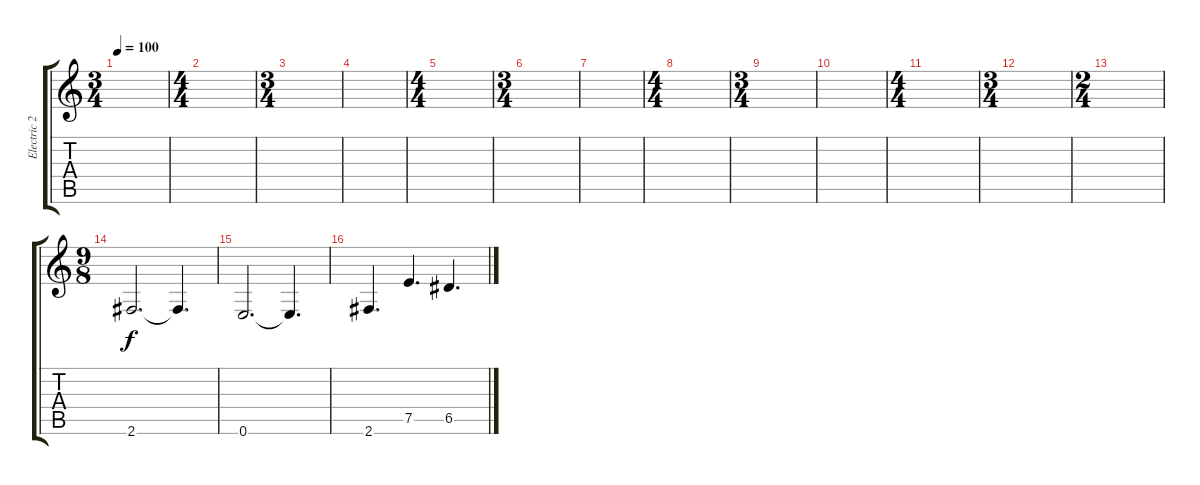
\track ("Electric 2" "Electric 2") {instrument distortionguitar}
\staff {score tabs}
\tuning (E4 B3 G3 D3 A2 E2) {hide}
\ts (3 4)
\tempo 100
\clef g2
\ks c
|
\ts (4 4)
|
\ts (3 4)
|
|
\ts (4 4)
|
\ts (3 4)
|
|
\ts (4 4)
|
\ts (3 4)
|
|
\ts (4 4)
|
\ts (3 4)
|
\ts (2 4)
|
\ts (9 8)
2.6.2{d} 2.6{t}.4{d} |
0.6.2{d} 0.6{t}.4{d} |
2.6.4{d} 7.5.4{d} 6.5.4{d}
